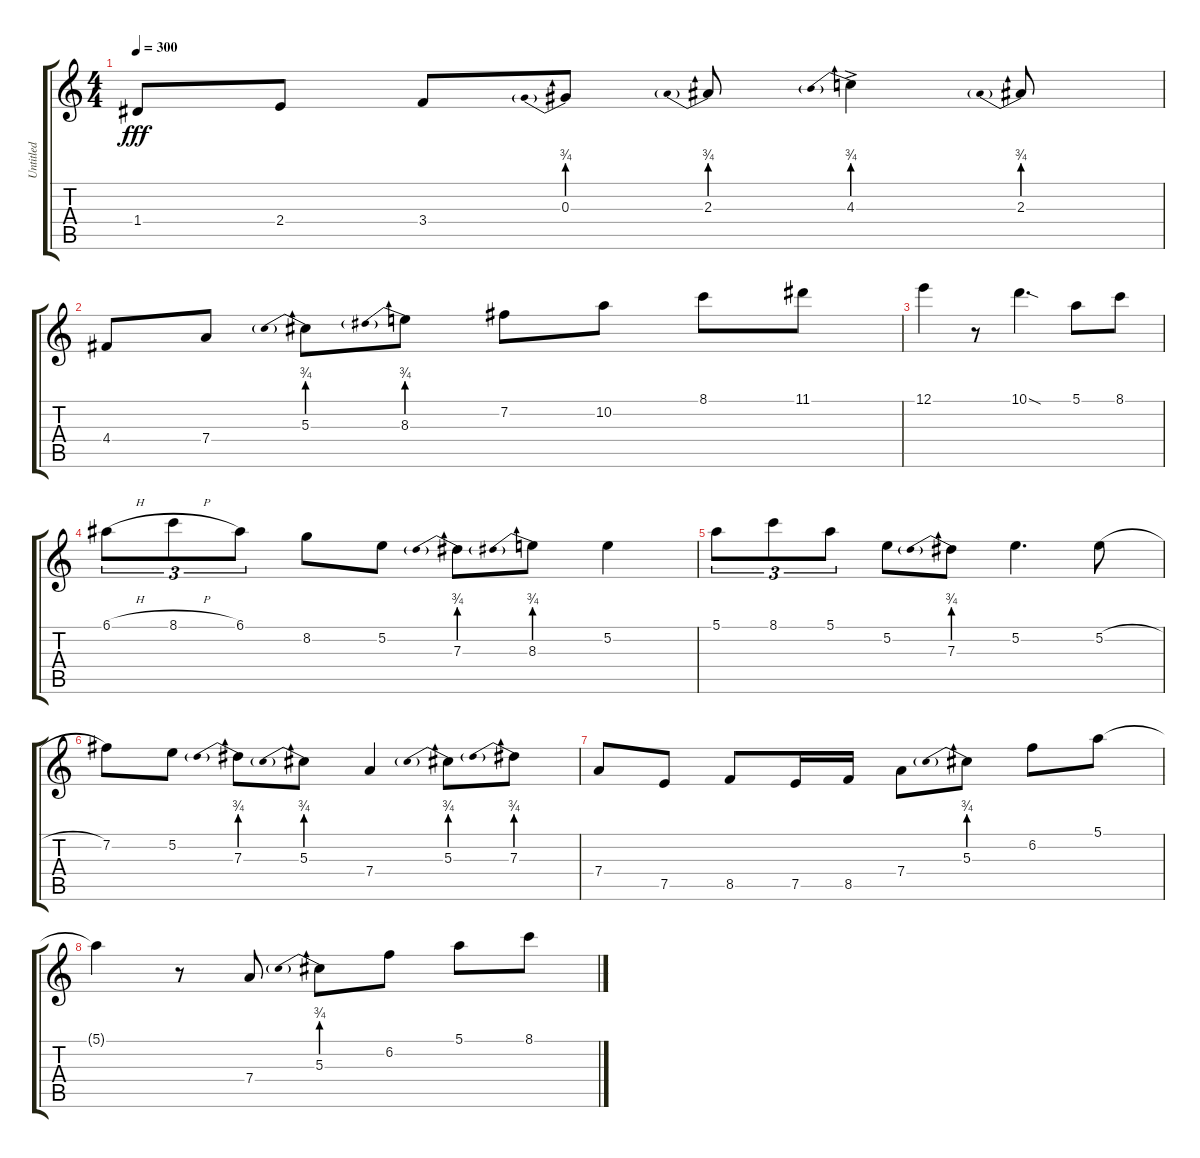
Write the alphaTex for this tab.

\track ("Untitled" "Untitled") {instrument acousticguitarsteel}
\staff {score tabs}
\tuning (E4 B3 G3 D3 A2 E2) {hide}
\ts (4 4)
\tempo 300
\clef g2
\ks c
1.4.8{dy fff} 2.4.8 3.4.8 0.3{be (prebend 0 3 60 3)}.8 2.3{be (prebend 0 3 60 3)}.8 4.3{be (prebend 0 3 60 3) ac}.4 2.3{be (prebend 0 3 60 3)}.8 |
4.4.8 7.4.8 5.3{be (prebend 0 3 60 3)}.8 8.3{be (prebend 0 3 60 3)}.8 7.2.8 10.2.8 8.1.8 11.1.8 |
12.1.4 r.8 10.1{sod}.4{d} 5.1.8 8.1.8 |
6.1{h}.8{tu (3 2)} 8.1{h}.8{tu (3 2)} 6.1.8{tu (3 2)} 8.2.8 5.2.8 7.3{be (prebend 0 3 60 3)}.8 8.3{be (prebend 0 3 60 3)}.8 5.2.4 |
5.1.8{tu (3 2)} 8.1.8{tu (3 2)} 5.1.8{tu (3 2)} 5.2.8 7.3{be (prebend 0 3 60 3)}.8 5.2.4{d} 5.2{h}.8 |
7.2.8 5.2.8 7.3{be (prebend 0 3 60 3)}.8 5.3{be (prebend 0 3 60 3)}.8 7.4.4 5.3{be (prebend 0 3 60 3)}.8 7.3{be (prebend 0 3 60 3)}.8 |
7.4.8 7.5.8 8.5.8 7.5.16 8.5.16 7.4.8 5.3{be (prebend 0 3 60 3)}.8 6.2.8 5.1.8 |
5.1{t}.4 r.8 7.4.8 5.3{be (prebend 0 3 60 3)}.8 6.2.8 5.1.8 8.1.8
